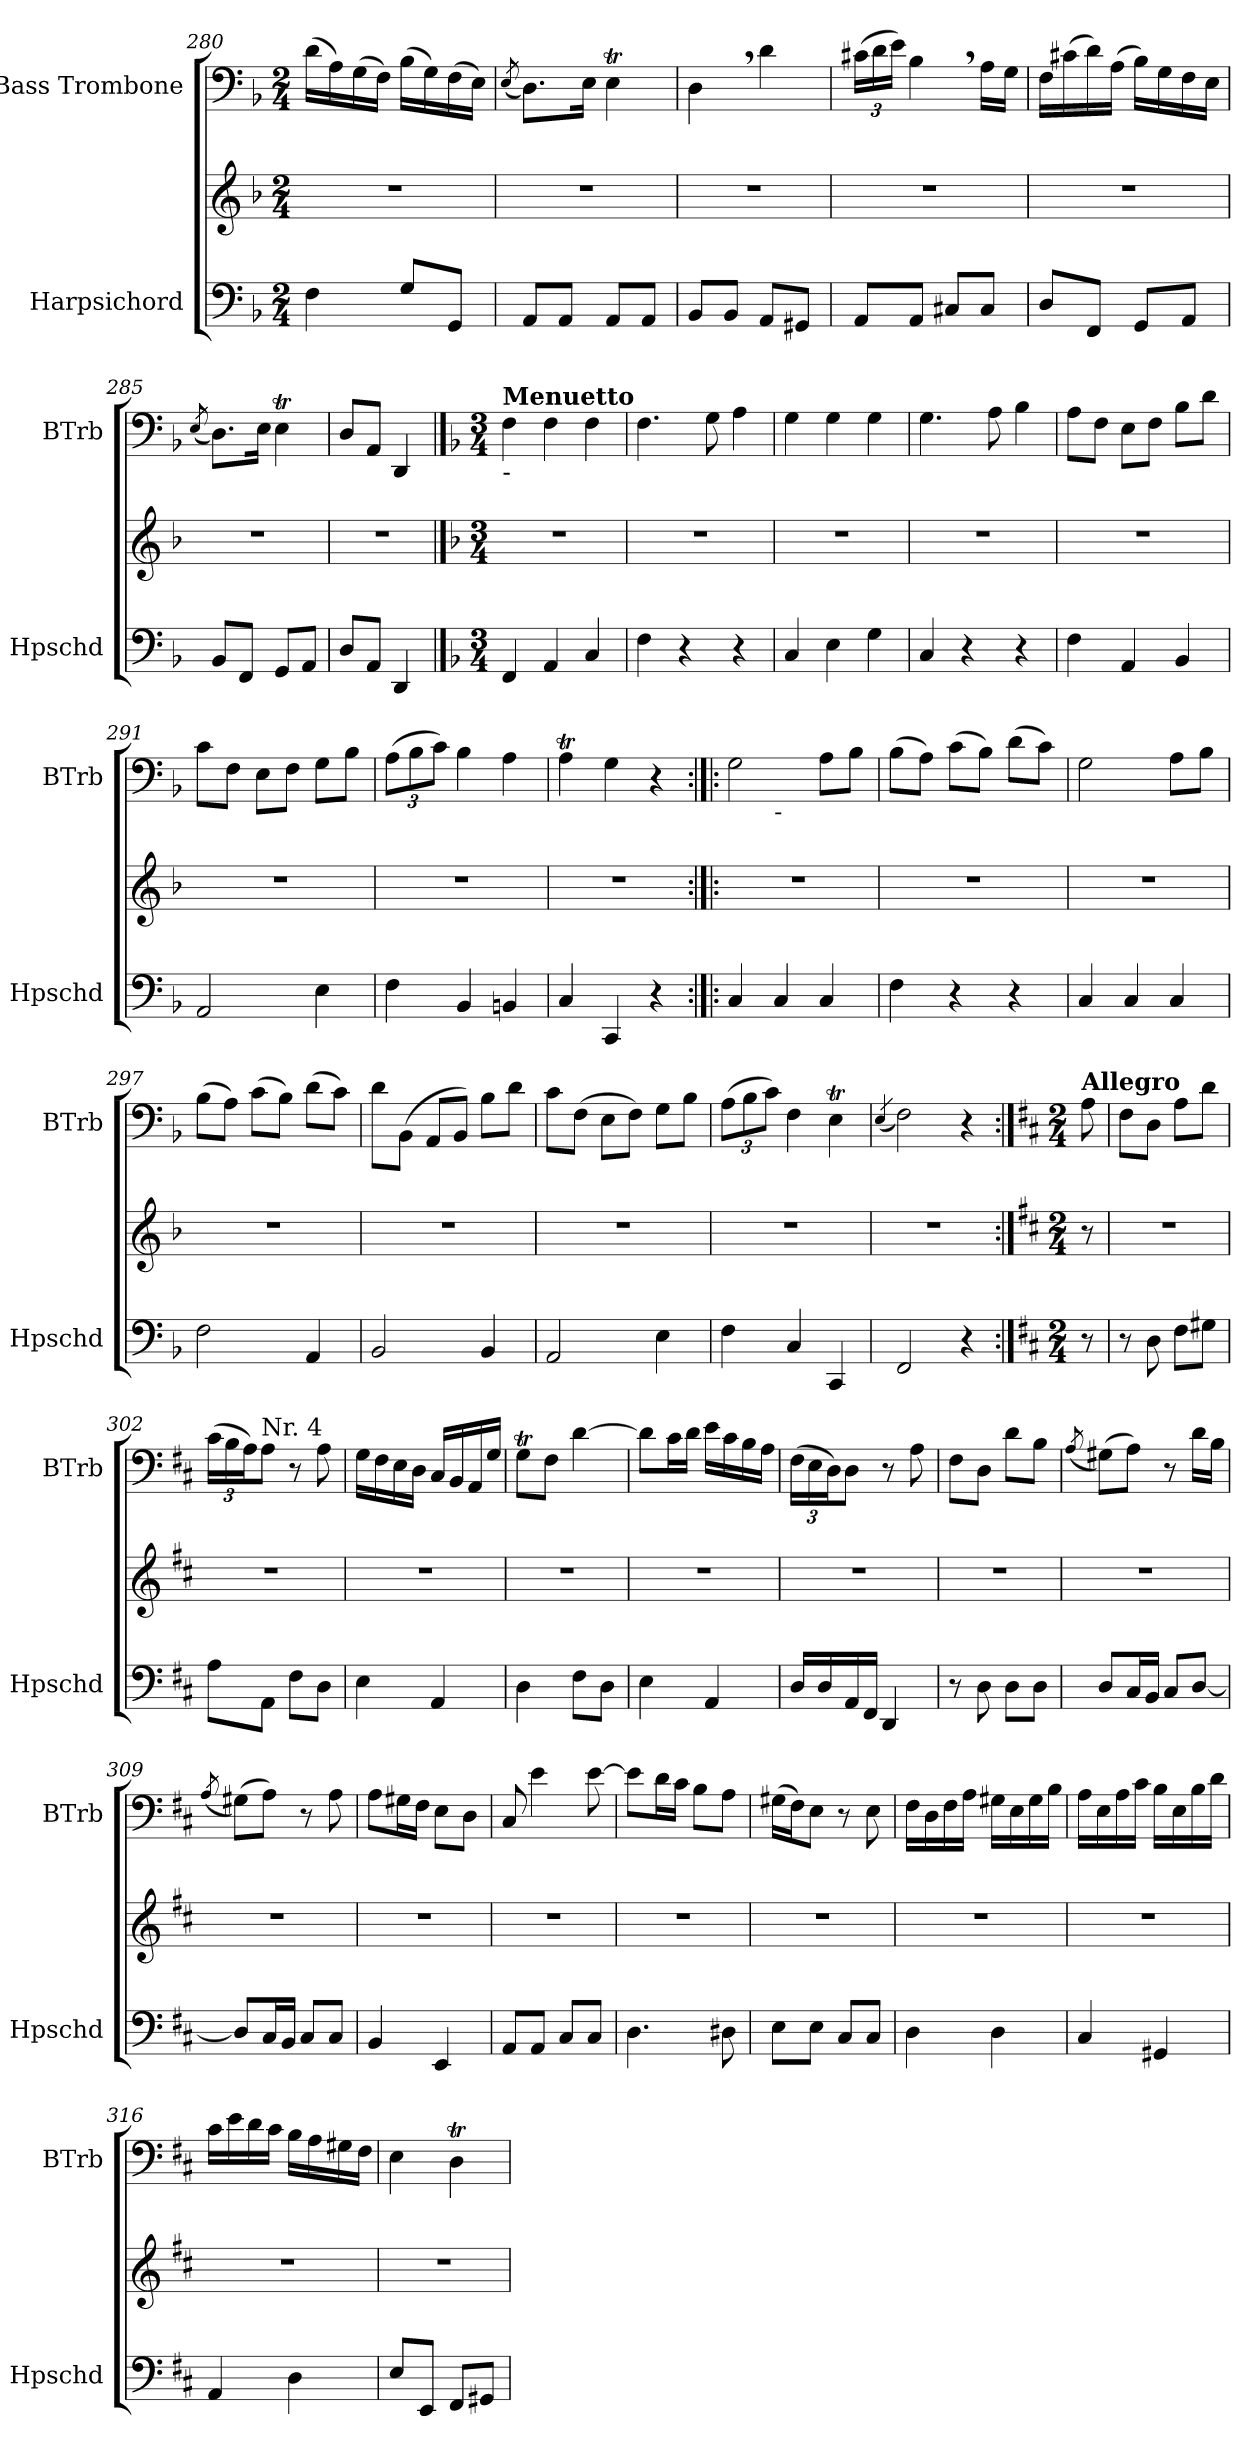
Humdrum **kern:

**kern	**kern	**kern
*part2	*part2	*part1
*staff3	*staff2	*staff1
*I"Harpsichord	*	*I"Bass Trombone
*I'Hpschd	*	*I'BTrb
*clefF4	*clefG2	*clefF4
*k[b-]	*k[b-]	*k[b-]
*F:	*F:	*F:
*M2/4	*M2/4	*M2/4
=280	=280	=280
4F\	2r	(>16d\LL
.	.	16A\)
.	.	(>16G\
.	.	16F\JJ)
8G/L	.	(>16B-\LL
.	.	16G\)
8GG/J	.	(>16F\
.	.	16E\JJ)
!!LO:LB:g=z
=281	=281	=281
.	.	(<8qE/
8AA/L	2r	8.D\L)
8AA/J	.	.
.	.	16E\Jk
8AA/L	.	4Et\
8AA/J	.	.
=282	=282	=282
8BB-/L	2r	4D,>\
8BB-/J	.	.
8AA/L	.	4d\
8GG#X/J	.	.
=283	=283	=283
*	*	*Xbrackettup
8AA/L	2r	(>24c#X\LL
.	.	24d\
.	.	24e\JJ)
8AA/J	.	4B-,>\
8C#X/L	.	.
8C#/J	.	16A\LL
.	.	16G\JJ
=284	=284	=284
8D/L	2r	16F\LL
.	.	(>16c#X\
8FF/J	.	16d\)
.	.	(>16A\JJ
8GG/L	.	16B-\LL)
.	.	16G\
8AA/J	.	16F\
.	.	16E\JJ
=285	=285	=285
.	.	(<8qE/
8BB-/L	2r	8.D\L)
8FF/J	.	.
.	.	16E\Jk
8GG/L	.	4Et\
8AA/J	.	.
=286	=286	=286
8D/L	2r	8D/L
8AA/J	.	8AA/J
4DD/	.	4DD/
!!LO:LB:g=z
==286X9	==286X9	==286X9
*k[b-]	*k[b-]	*k[b-]
*F:	*F:	*F:
*M3/4	*M3/4	*M3/4
!	!	!LO:TX:a:B:t=Menuetto
!	!	!LO:TX:b:t=-
4FF/	2.r	4F\
4AA/	.	4F\
4C/	.	4F\
=287	=287	=287
4F\	2.r	4.F\
4r	.	.
.	.	8G\
4r	.	4A\
=288	=288	=288
4C/	2.r	4G\
4E\	.	4G\
4G\	.	4G\
=289	=289	=289
4C/	2.r	4.G\
4r	.	.
.	.	8A\
4r	.	4B-\
=290	=290	=290
4F\	2.r	8A\L
.	.	8F\J
4AA/	.	8E\L
.	.	8F\J
4BB-/	.	8B-\L
.	.	8d\J
!!LO:LB:g=z
=291	=291	=291
2AA/	2.r	8c\L
.	.	8F\J
.	.	8E\L
.	.	8F\J
4E\	.	8G\L
.	.	8B-\J
=292	=292	=292
4F\	2.r	(>12A\L
.	.	12B-\
.	.	12c\J)
4BB-/	.	4B-\
4BBn/	.	4A\
=293	=293	=293
4C/	2.r	4At\
4CC/	.	4G\
4r	.	4r
=294:|!|:	=294:|!|:	=294:|!|:
*	*	*^
4C/	2.r	2G\	4ryy
!	!	!	!LO:TX:b:t=-
4C/	.	.	2ryy
4C/	.	8A\L	.
.	.	8B-\J	.
*	*	*v	*v
=295	=295	=295
4F\	2.r	(>8B-\L
.	.	8A\J)
4r	.	(>8c\L
.	.	8B-\J)
4r	.	(>8d\L
.	.	8c\J)
!!LO:PB:g=z
=296	=296	=296
4C/	2.r	2G\
4C/	.	.
4C/	.	8A\L
.	.	8B-\J
=297	=297	=297
2F\	2.r	(>8B-\L
.	.	8A\J)
.	.	(>8c\L
.	.	8B-\J)
4AA/	.	(>8d\L
.	.	8c\J)
=298	=298	=298
2BB-/	2.r	8d\L
.	.	(>8BB-\J
.	.	8AA/L
.	.	8BB-/J)
4BB-/	.	8B-\L
.	.	8d\J
=299	=299	=299
2AA/	2.r	8c\L
.	.	(>8F\J
.	.	8E\L
.	.	8F\J)
4E\	.	8G\L
.	.	8B-\J
=300	=300	=300
4F\	2.r	(>12A\L
.	.	12B-\
.	.	12c\J)
4C/	.	4F\
4CC/	.	4Et\
=301	=301	=301
.	.	(<4qE/
2FF/	2.r	2F\)
4r	.	4r
!!LO:LB:g=z
=301X10:|!	=301X10:|!	=301X10:|!
*k[f#c#]	*k[f#c#]	*k[f#c#]
*D:	*D:	*D:
*M2/4	*M2/4	*M2/4
!	!	!LO:TX:a:B:t=Allegro
8r	8r	8A\
=301X11	=301X11	=301X11
8r	2r	8F#\L
8D\	.	8D\J
8F#\L	.	8A\L
8G#X\J	.	8d\J
=302	=302	=302
8A\L	2r	(>24c#\LL
.	.	24B\
.	.	24A\J)
!	!	!LO:TX:a:t=Nr. 4
8AA\J	.	8A\J
8F#\L	.	8r
8D\J	.	8A\
=303	=303	=303
4E\	2r	16G\LL
.	.	16F#\
.	.	16E\
.	.	16D\JJ
4AA/	.	16C#/LL
.	.	16BB/
.	.	16AA/
.	.	16G/JJ
=304	=304	=304
4D\	2r	8GT\L
.	.	8F#\J
8F#\L	.	[4d\
8D\J	.	.
=305	=305	=305
4E\	2r	8d\L]
.	.	16c#\L
.	.	16d\JJ
4AA/	.	16e\LL
.	.	16c#\
.	.	16B\
.	.	16A\JJ
!!LO:LB:g=z
=306	=306	=306
16D/LL	2r	(>24F#\LL
.	.	24E\
16D/	.	.
.	.	24D\J)
16AA/	.	8D\J
16FF#/JJ	.	.
4DD/	.	8r
.	.	8A\
=307	=307	=307
8r	2r	8F#\L
8D\	.	8D\J
8D\L	.	8d\L
8D\J	.	8B\J
=308	=308	=308
.	.	(<8qA/
8D/L	2r	(>8G#X\L)
16C#/L	.	8A\J)
16BB/JJ	.	.
8C#/L	.	8r
[8D/J	.	16d\LL
.	.	16B\JJ
=309	=309	=309
.	.	(<8qA/
8D/L]	2r	(>8G#X\L)
16C#/L	.	8A\J)
16BB/JJ	.	.
8C#/L	.	8r
8C#/J	.	8A\
=310	=310	=310
4BB/	2r	8A\L
.	.	16G#X\L
.	.	16F#\JJ
4EE/	.	8E\L
.	.	8D\J
=311	=311	=311
8AA/L	2r	8C#/
8AA/J	.	4e\
8C#/L	.	.
8C#/J	.	[8e\
!!LO:LB:g=z
=312	=312	=312
4.D\	2r	8e\L]
.	.	16d\L
.	.	16c#\JJ
.	.	8B\L
8D#X\	.	8A\J
=313	=313	=313
8E\L	2r	(>16G#X\LL
.	.	16F#\J)
8E\J	.	8E\J
8C#/L	.	8r
8C#/J	.	8E\
=314	=314	=314
4D\	2r	16F#\LL
.	.	16D\
.	.	16F#\
.	.	16A\JJ
4D\	.	16G#X\LL
.	.	16E\
.	.	16G#\
.	.	16B\JJ
=315	=315	=315
4C#/	2r	16A\LL
.	.	16E\
.	.	16A\
.	.	16c#\JJ
4GG#X/	.	16B\LL
.	.	16E\
.	.	16B\
.	.	16d\JJ
=316	=316	=316
4AA/	2r	16c#\LL
.	.	16e\
.	.	16d\
.	.	16c#\JJ
4D\	.	16B\LL
.	.	16A\
.	.	16G#X\
.	.	16F#\JJ
!!LO:PB:g=z
=317	=317	=317
8E/L	2r	4E\
8EE/J	.	.
8FF#/L	.	4DT\
8GG#X/J	.	.
=	=	=
*-	*-	*-
